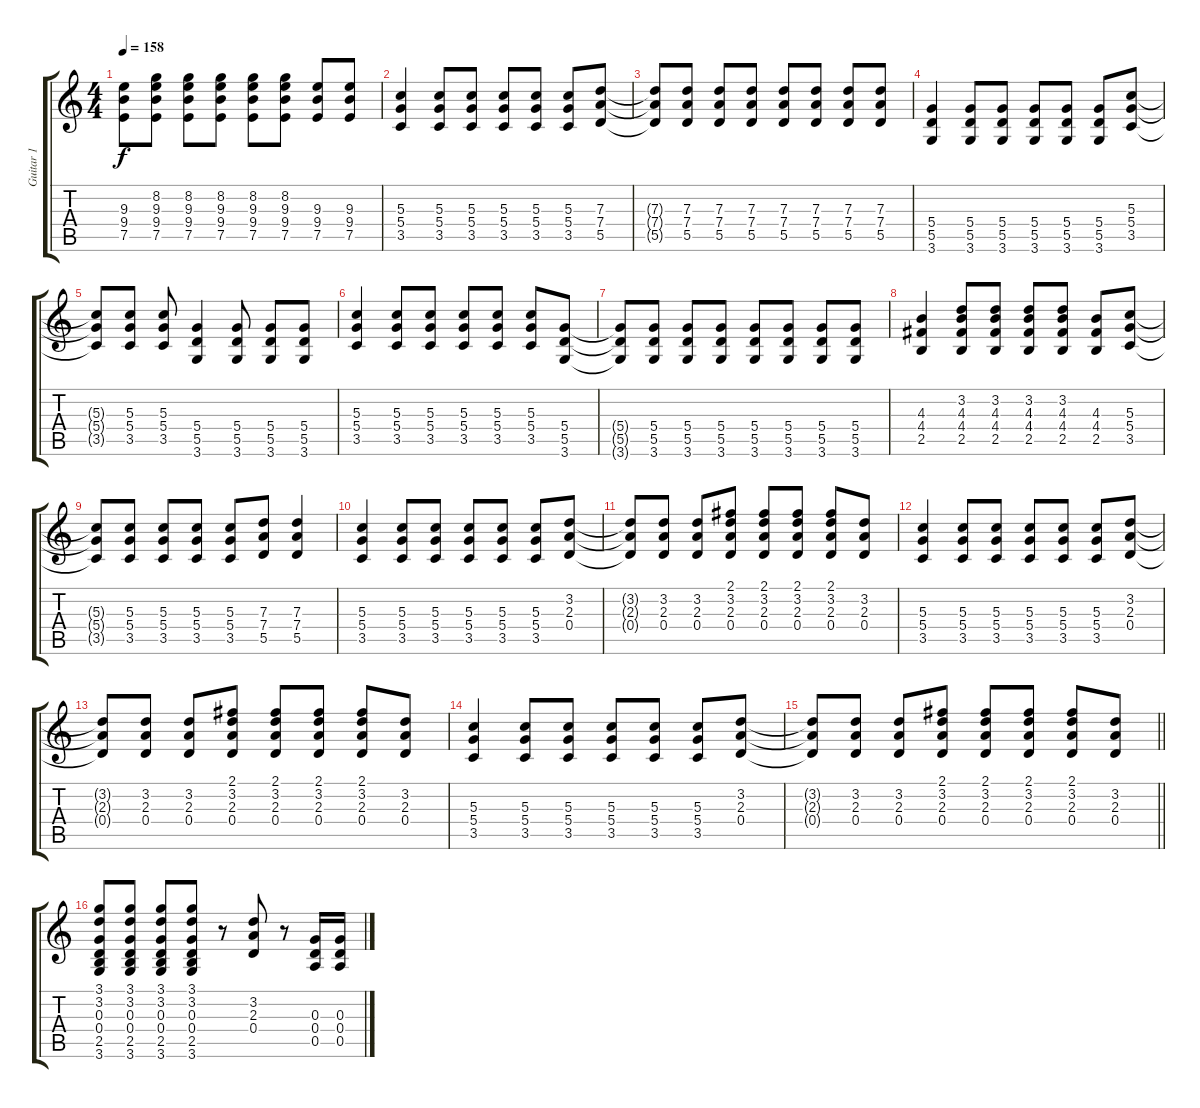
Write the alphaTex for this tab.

\track ("Guitar 1" "Guitar 1") {instrument overdrivenguitar}
\staff {score tabs}
\tuning (E4 B3 G3 D3 A2 E2) {hide}
\ts (4 4)
\tempo 158
\clef g2
\ks c
(9.3{t} 9.4{t} 7.5{t}).8{dy f} (8.2 9.3 9.4 7.5).8 (8.2 9.3 9.4 7.5).8 (8.2 9.3 9.4 7.5).8 (8.2 9.3 9.4 7.5).8 (8.2 9.3 9.4 7.5).8 (9.3 9.4 7.5).8 (9.3 9.4 7.5).8 |
(5.3 5.4 3.5).4 (5.3 5.4 3.5).8 (5.3 5.4 3.5).8 (5.3 5.4 3.5).8 (5.3 5.4 3.5).8 (5.3 5.4 3.5).8 (7.3 7.4 5.5).8 |
(7.3{t} 7.4{t} 5.5{t}).8 (7.3 7.4 5.5).8 (7.3 7.4 5.5).8 (7.3 7.4 5.5).8 (7.3 7.4 5.5).8 (7.3 7.4 5.5).8 (7.3 7.4 5.5).8 (7.3 7.4 5.5).8 |
(5.4 5.5 3.6).4 (5.4 5.5 3.6).8 (5.4 5.5 3.6).8 (5.4 5.5 3.6).8 (5.4 5.5 3.6).8 (5.4 5.5 3.6).8 (5.3 5.4 3.5).8 |
(5.3{t} 5.4{t} 3.5{t}).8 (5.3 5.4 3.5).8 (5.3 5.4 3.5).8 (5.4 5.5 3.6).4 (5.4 5.5 3.6).8 (5.4 5.5 3.6).8 (5.4 5.5 3.6).8 |
(5.3 5.4 3.5).4 (5.3 5.4 3.5).8 (5.3 5.4 3.5).8 (5.3 5.4 3.5).8 (5.3 5.4 3.5).8 (5.3 5.4 3.5).8 (5.4 5.5 3.6).8 |
(5.4{t} 5.5{t} 3.6{t}).8 (5.4 5.5 3.6).8 (5.4 5.5 3.6).8 (5.4 5.5 3.6).8 (5.4 5.5 3.6).8 (5.4 5.5 3.6).8 (5.4 5.5 3.6).8 (5.4 5.5 3.6).8 |
(4.3 4.4 2.5).4 (3.2 4.3 4.4 2.5).8 (3.2 4.3 4.4 2.5).8 (3.2 4.3 4.4 2.5).8 (3.2 4.3 4.4 2.5).8 (4.3 4.4 2.5).8 (5.3 5.4 3.5).8 |
(5.3{t} 5.4{t} 3.5{t}).8 (5.3 5.4 3.5).8 (5.3 5.4 3.5).8 (5.3 5.4 3.5).8 (5.3 5.4 3.5).8 (7.3 7.4 5.5).8 (7.3 7.4 5.5).4 |
(5.3 5.4 3.5).4 (5.3 5.4 3.5).8 (5.3 5.4 3.5).8 (5.3 5.4 3.5).8 (5.3 5.4 3.5).8 (5.3 5.4 3.5).8 (3.2 2.3 0.4).8 |
(3.2{t} 2.3{t} 0.4{t}).8 (3.2 2.3 0.4).8 (3.2 2.3 0.4).8 (2.1 3.2 2.3 0.4).8 (2.1 3.2 2.3 0.4).8 (2.1 3.2 2.3 0.4).8 (2.1 3.2 2.3 0.4).8 (3.2 2.3 0.4).8 |
(5.3 5.4 3.5).4 (5.3 5.4 3.5).8 (5.3 5.4 3.5).8 (5.3 5.4 3.5).8 (5.3 5.4 3.5).8 (5.3 5.4 3.5).8 (3.2 2.3 0.4).8 |
(3.2{t} 2.3{t} 0.4{t}).8 (3.2 2.3 0.4).8 (3.2 2.3 0.4).8 (2.1 3.2 2.3 0.4).8 (2.1 3.2 2.3 0.4).8 (2.1 3.2 2.3 0.4).8 (2.1 3.2 2.3 0.4).8 (3.2 2.3 0.4).8 |
(5.3 5.4 3.5).4 (5.3 5.4 3.5).8 (5.3 5.4 3.5).8 (5.3 5.4 3.5).8 (5.3 5.4 3.5).8 (5.3 5.4 3.5).8 (3.2 2.3 0.4).8 |
\barLineRight lightlight
(3.2{t} 2.3{t} 0.4{t}).8 (3.2 2.3 0.4).8 (3.2 2.3 0.4).8 (2.1 3.2 2.3 0.4).8 (2.1 3.2 2.3 0.4).8 (2.1 3.2 2.3 0.4).8 (2.1 3.2 2.3 0.4).8 (3.2 2.3 0.4).8 |
(3.1 3.2 0.3 0.4 2.5 3.6).8{volume 10 instrument electricguitarclean} (3.1 3.2 0.3 0.4 2.5 3.6).8 (3.1 3.2 0.3 0.4 2.5 3.6).8 (3.1 3.2 0.3 0.4 2.5 3.6).8 r.8 (3.2 2.3 0.4).8 r.8 (0.3 0.4 0.5).16 (0.3 0.4 0.5).16
